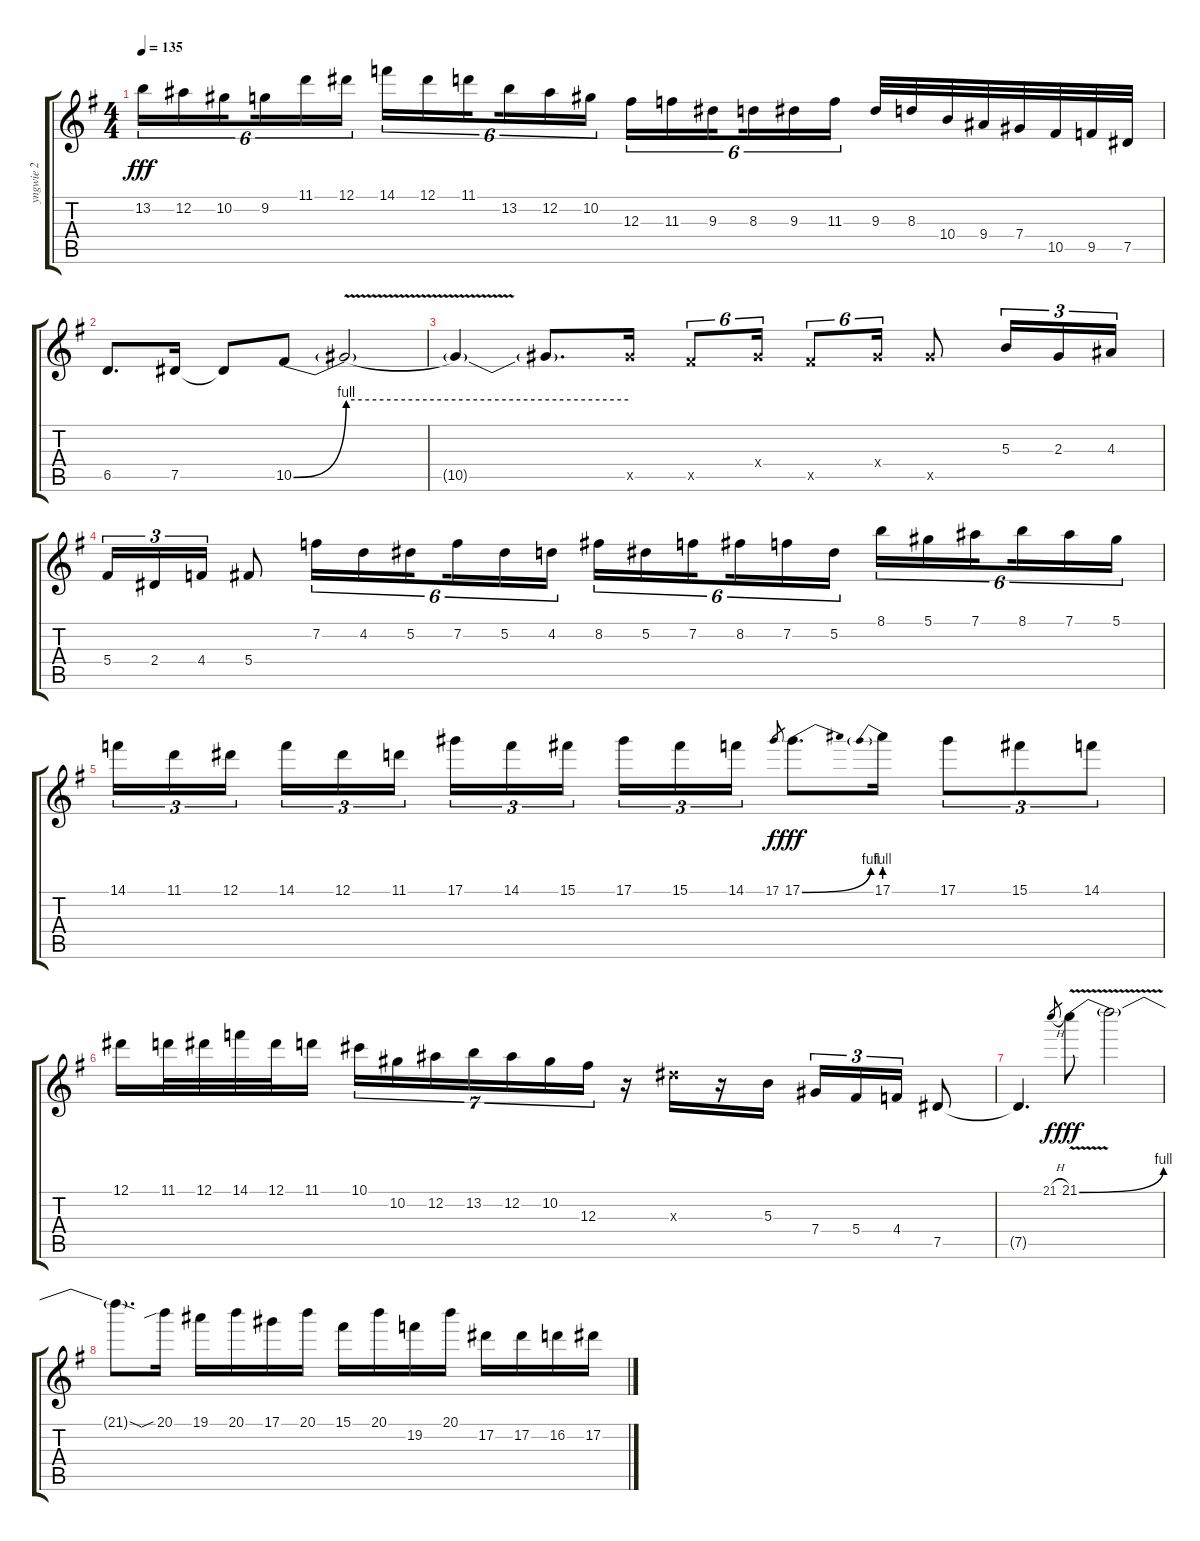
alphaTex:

\track ("yngwie 2" "yngwie 2") {instrument overdrivenguitar}
\staff {score tabs}
\tuning (Eb4 Bb3 Gb3 Db3 Ab2 Eb2) {hide}
\ts (4 4)
\tempo 135
\clef g2
\ks eminor
13.2.16{tu (6 4) dy fff} 12.2.16{tu (6 4)} 10.2.16{tu (6 4) beam splitsecondary} 9.2.16{tu (6 4)} 11.1.16{tu (6 4)} 12.1.16{tu (6 4)} 14.1.16{tu (6 4)} 12.1.16{tu (6 4)} 11.1.16{tu (6 4) beam splitsecondary} 13.2.16{tu (6 4)} 12.2.16{tu (6 4)} 10.2.16{tu (6 4)} 12.3.16{tu (6 4)} 11.3.16{tu (6 4)} 9.3.16{tu (6 4) beam splitsecondary} 8.3.16{tu (6 4)} 9.3.16{tu (6 4)} 11.3.16{tu (6 4)} 9.3.32 8.3.32 10.4.32 9.4.32 7.4.32 10.5.32 9.5.32 7.5.32 |
6.5.8{d} 7.5.16 7.5{t}.8 10.5{be (bend 0 0 60 4)}.8 10.5{be (hold 0 4 60 4) v t}.2 |
10.5{t}.4 10.5{t}.8{d} 12.5{x}.16 10.5{x}.8{tu (6 4)} 7.4{x}.16{tu (6 4)} 10.5{x}.8{tu (6 4)} 7.4{x}.16{tu (6 4)} 12.5{x}.8 5.3.16{tu (3 2)} 2.3.16{tu (3 2)} 4.3.16{tu (3 2)} |
5.4.16{tu (3 2)} 2.4.16{tu (3 2)} 4.4.16{tu (3 2)} 5.4.8 7.2.16{tu (6 4)} 4.2.16{tu (6 4)} 5.2.16{tu (6 4) beam splitsecondary} 7.2.16{tu (6 4)} 5.2.16{tu (6 4)} 4.2.16{tu (6 4)} 8.2.16{tu (6 4)} 5.2.16{tu (6 4)} 7.2.16{tu (6 4) beam splitsecondary} 8.2.16{tu (6 4)} 7.2.16{tu (6 4)} 5.2.16{tu (6 4)} 8.1.16{tu (6 4)} 5.1.16{tu (6 4)} 7.1.16{tu (6 4) beam splitsecondary} 8.1.16{tu (6 4)} 7.1.16{tu (6 4)} 5.1.16{tu (6 4)} |
14.1.16{tu (3 2)} 11.1.16{tu (3 2)} 12.1.16{tu (3 2) beam splitsecondary} 14.1.16{tu (3 2)} 12.1.16{tu (3 2)} 11.1.16{tu (3 2)} 17.1.16{tu (3 2)} 14.1.16{tu (3 2)} 15.1.16{tu (3 2) beam splitsecondary} 17.1.16{tu (3 2)} 15.1.16{tu (3 2)} 14.1.16{tu (3 2)} 17.1.8{gr dy f} 17.1{be (bend 0 0 60 4)}.8{d dy fff} 17.1{be (prebend 0 4 60 4)}.16 17.1.8{tu (3 2)} 15.1.8{tu (3 2)} 14.1.8{tu (3 2)} |
12.1.16 11.1.32 12.1.32 14.1.32 12.1.32 11.1.16 10.1.16{tu (7 4)} 10.2.16{tu (7 4)} 12.2.16{tu (7 4)} 13.2.16{tu (7 4)} 12.2.16{tu (7 4)} 10.2.16{tu (7 4)} 12.3.16{tu (7 4)} r.16 9.3{x}.16 r.16 5.3.16 7.4.16{tu (3 2)} 5.4.16{tu (3 2)} 4.4.16{tu (3 2)} 7.5.8 |
7.5{t}.4{d} 21.1{h}.8{gr dy f} 21.1{be (bend 0 0 60 4) v}.8{dy fff} 21.1{t}.2 |
21.1{sod t}.8{d} 20.1{sib}.16 19.1.16 20.1.16 17.1.16 20.1.16 15.1.16 20.1.16 19.2.16 20.1.16 17.2.16 17.2.16 16.2.16 17.2.16
